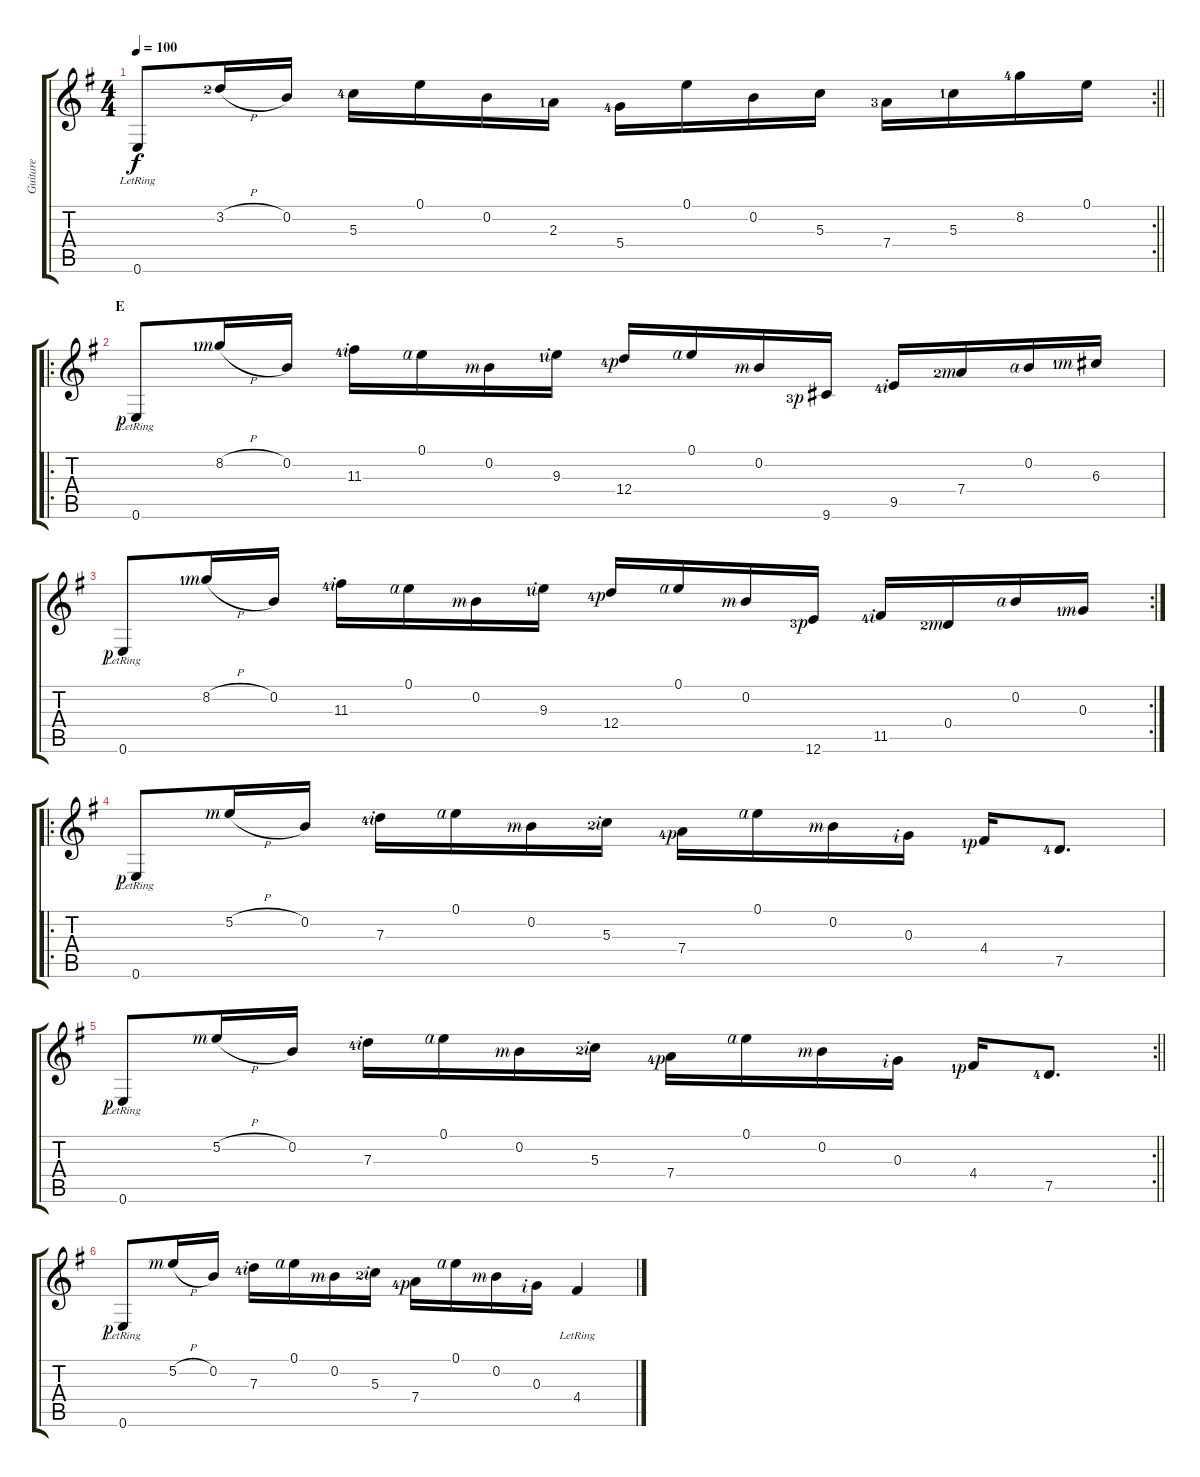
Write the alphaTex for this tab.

\track ("Guitare" "Guitare") {instrument acousticguitarsteel}
\staff {score tabs}
\tuning (E4 B3 G3 D3 G2 E2) {hide}
\rc 2
\ts (4 4)
\tempo 100
\clef g2
\barLineRight lightlight
\ks g
0.6{lr}.8{dy f} 3.2{h lf 3}.16 0.2.16 5.3{lf 5}.16 0.1.16 0.2.16 2.3{lf 2}.16 5.4{lf 5}.16 0.1.16 0.2.16 5.3.16 7.4{lf 4}.16 5.3{lf 2}.16 8.2{lf 5}.16 0.1.16 |
\ro
\section ("" "E")
0.6{lr rf 1}.8 8.2{h lf 2 rf 3}.16 0.2.16 11.3{lf 5 rf 2}.16 0.1{rf 4}.16 0.2{rf 3}.16 9.3{lf 2 rf 2}.16 12.4{lf 5 rf 1}.16 0.1{rf 4}.16 0.2{rf 3}.16 9.6{lf 4 rf 1}.16 9.5{lf 5 rf 2}.16 7.4{lf 3 rf 3}.16 0.2{rf 4}.16 6.3{lf 2 rf 3}.16 |
\rc 2
0.6{lr rf 1}.8 8.2{h lf 2 rf 3}.16 0.2.16 11.3{lf 5 rf 2}.16 0.1{rf 4}.16 0.2{rf 3}.16 9.3{lf 2 rf 2}.16 12.4{lf 5 rf 1}.16 0.1{rf 4}.16 0.2{rf 3}.16 12.6{lf 4 rf 1}.16 11.5{lf 5 rf 2}.16 0.4{lf 3 rf 3}.16 0.2{rf 4}.16 0.3{lf 2 rf 3}.16 |
\ro
0.6{lr rf 1}.8 5.2{h rf 3}.16 0.2.16 7.3{lf 5 rf 2}.16 0.1{rf 4}.16 0.2{rf 3}.16 5.3{lf 3 rf 2}.16 7.4{lf 5 rf 1}.16 0.1{rf 4}.16 0.2{rf 3}.16 0.3{rf 2}.16 4.4{lf 2 rf 1}.16 7.5{lf 5}.8{d} |
\rc 2
\barLineRight lightlight
0.6{lr rf 1}.8 5.2{h rf 3}.16 0.2.16 7.3{lf 5 rf 2}.16 0.1{rf 4}.16 0.2{rf 3}.16 5.3{lf 3 rf 2}.16 7.4{lf 5 rf 1}.16 0.1{rf 4}.16 0.2{rf 3}.16 0.3{rf 2}.16 4.4{lf 2 rf 1}.16 7.5{lf 5}.8{d} |
0.6{lr rf 1}.8 5.2{h rf 3}.16 0.2.16 7.3{lf 5 rf 2}.16 0.1{rf 4}.16 0.2{rf 3}.16 5.3{lf 3 rf 2}.16 7.4{lf 5 rf 1}.16 0.1{rf 4}.16 0.2{rf 3}.16 0.3{rf 2}.16 4.4{lr}.4
